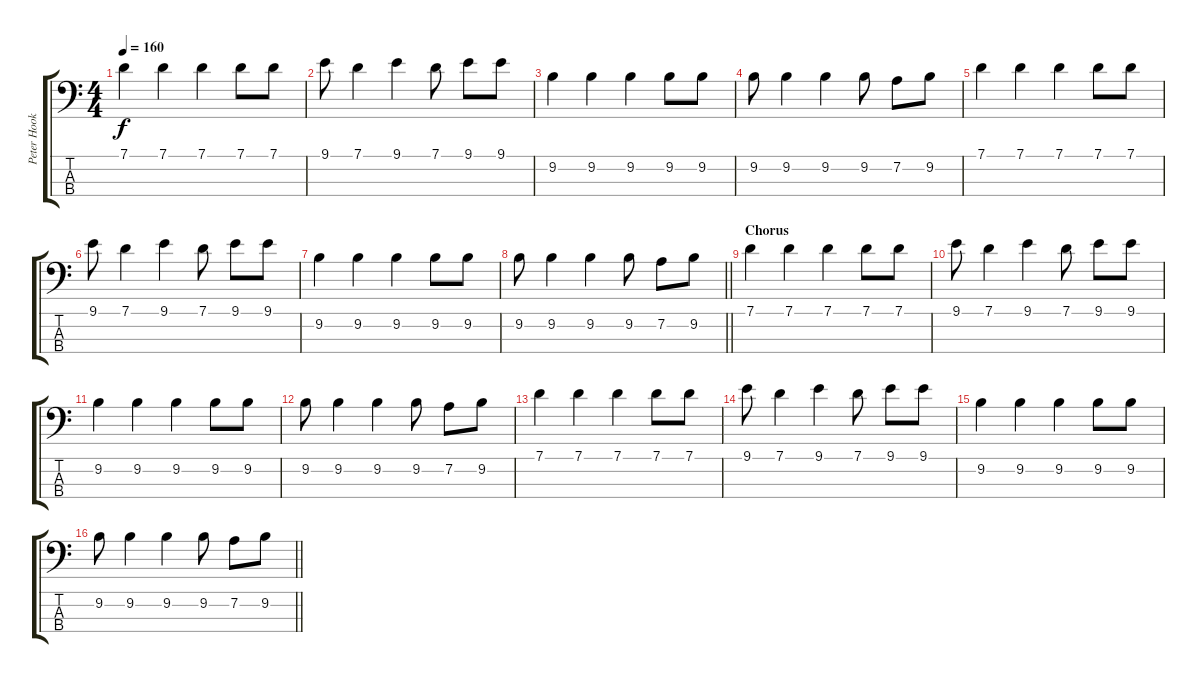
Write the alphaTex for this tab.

\track ("Peter Hook" "Peter Hook") {instrument electricbasspick}
\staff {score tabs}
\tuning (G2 D2 A1 E1) {hide}
\ts (4 4)
\tempo 160
\clef f4
\ks c
7.1.4{dy f} 7.1.4 7.1.4 7.1.8 7.1.8 |
9.1.8 7.1.4 9.1.4 7.1.8 9.1.8 9.1.8 |
9.2.4 9.2.4 9.2.4 9.2.8 9.2.8 |
9.2.8 9.2.4 9.2.4 9.2.8 7.2.8 9.2.8 |
7.1.4 7.1.4 7.1.4 7.1.8 7.1.8 |
9.1.8 7.1.4 9.1.4 7.1.8 9.1.8 9.1.8 |
9.2.4 9.2.4 9.2.4 9.2.8 9.2.8 |
\barLineRight lightlight
9.2.8 9.2.4 9.2.4 9.2.8 7.2.8 9.2.8 |
\section ("" "Chorus")
7.1.4 7.1.4 7.1.4 7.1.8 7.1.8 |
9.1.8 7.1.4 9.1.4 7.1.8 9.1.8 9.1.8 |
9.2.4 9.2.4 9.2.4 9.2.8 9.2.8 |
9.2.8 9.2.4 9.2.4 9.2.8 7.2.8 9.2.8 |
7.1.4 7.1.4 7.1.4 7.1.8 7.1.8 |
9.1.8 7.1.4 9.1.4 7.1.8 9.1.8 9.1.8 |
9.2.4 9.2.4 9.2.4 9.2.8 9.2.8 |
\barLineRight lightlight
9.2.8 9.2.4 9.2.4 9.2.8 7.2.8 9.2.8
